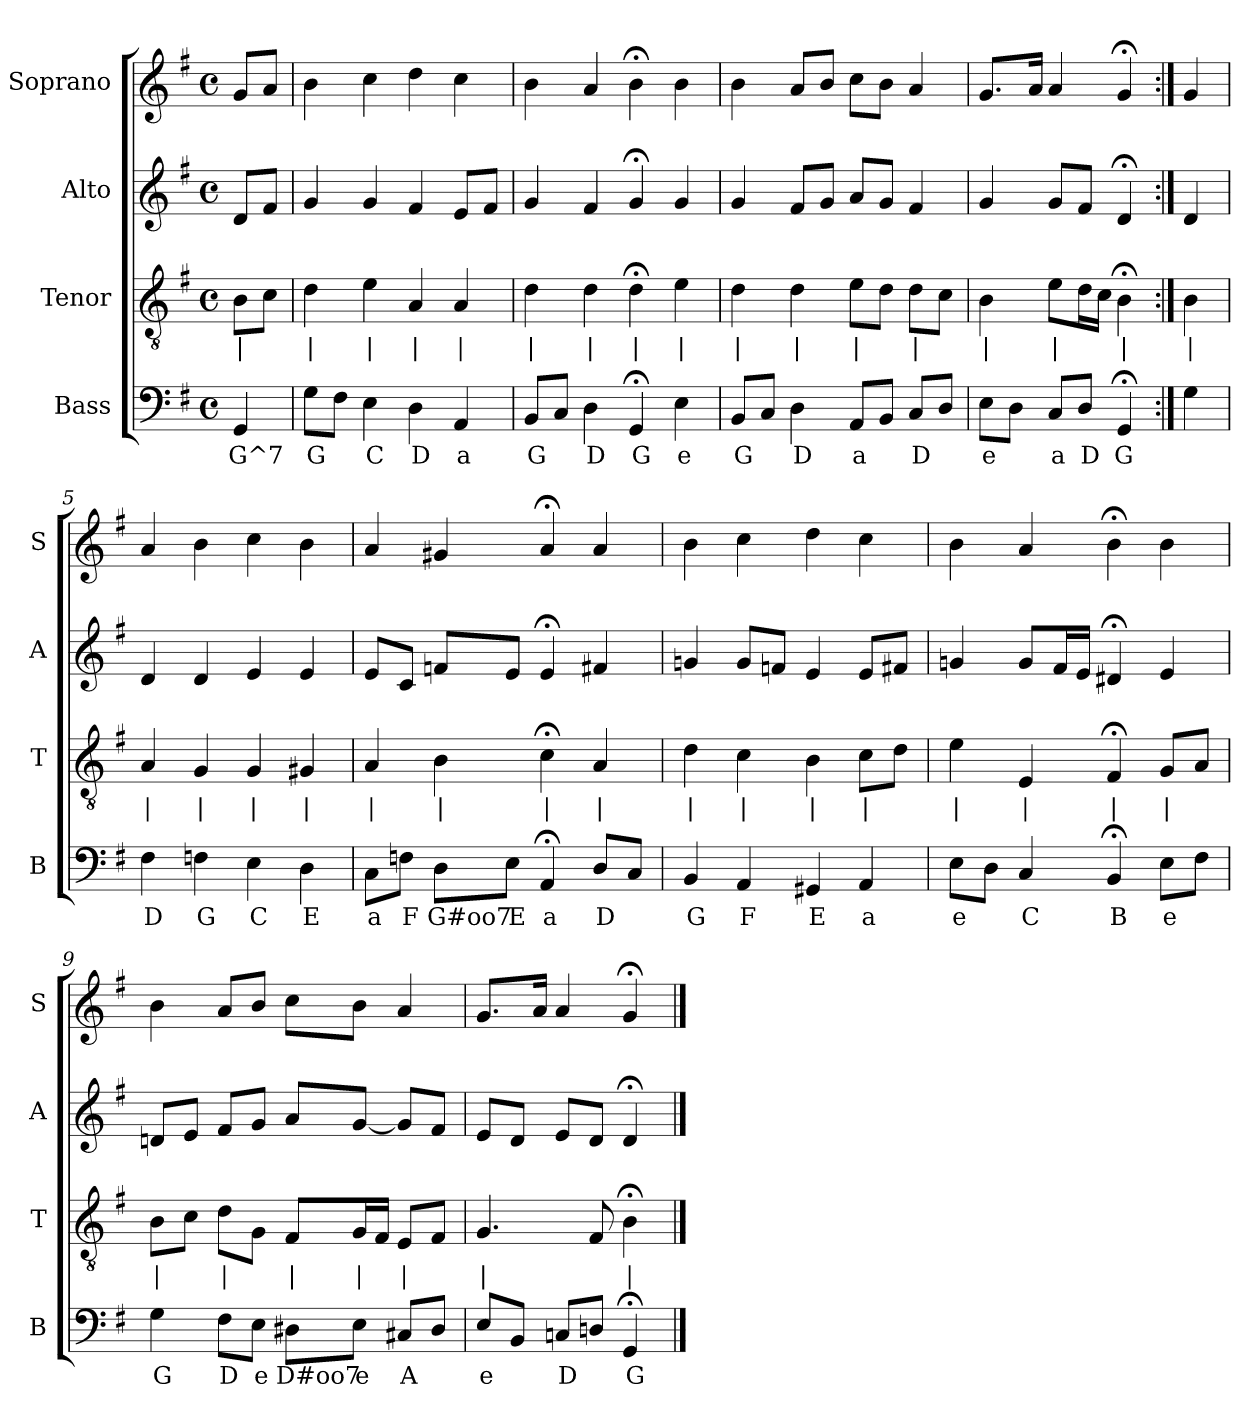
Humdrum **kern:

**kern	**text	**kern	**text	**kern	**kern
*part4	*part4	*part3	*part3	*part2	*part1
*staff4	*staff4	*staff3	*staff3	*staff2	*staff1
*I"Bass	*	*I"Tenor	*	*I"Alto	*I"Soprano
*I'B	*	*I'T	*	*I'A	*I'S
*clefF4	*	*clefGv2	*	*clefG2	*clefG2
*k[f#]	*	*k[f#]	*	*k[f#]	*k[f#]
*G:	*	*G:	*	*G:	*G:
*M4/4	*	*M4/4	*	*M4/4	*M4/4
*met(c)	*	*met(c)	*	*met(c)	*met(c)
*MM100	*	*MM100	*	*MM100	*MM100
=	=	=	=	=	=
4GG	G^7	8BL	|	8dL	8gL
.	.	8cJ	.	8f#J	8aJ
=1	=1	=1	=1	=1	=1
8GL	G	4d	|	4g	4b
8F#J	.	.	.	.	.
4E	C	4e	|	4g	4cc
4D	D	4A	|	4f#	4dd
4AA	a	4A	|	8eL	4cc
.	.	.	.	8f#J	.
=2	=2	=2	=2	=2	=2
8BBL	G	4d	|	4g	4b
8CJ	.	.	.	.	.
4D	D	4d	|	4f#	4a
4GG;<	G	4d;<	|	4g;<	4b;<
4E	e	4e	|	4g	4b
=3	=3	=3	=3	=3	=3
8BBL	G	4d	|	4g	4b
8CJ	.	.	.	.	.
4D	D	4d	|	8f#L	8aL
.	.	.	.	8gJ	8bJ
8AAL	a	8eL	|	8aL	8ccL
8BBJ	.	8dJ	.	8gJ	8bJ
8CL	D	8dL	|	4f#	4a
8DJ	.	8cJ	.	.	.
=4	=4	=4	=4	=4	=4
8EL	e	4B	|	4g	8.gL
8DJ	.	.	.	.	.
.	.	.	.	.	16aJk
8CL	a	8eL	|	8gL	4a
8DJ	D	16dL	.	8f#J	.
.	.	16cJJ	.	.	.
4GG;<	G	4B;<	|	4d;<	4g;<
=:|!	=:|!	=:|!	=:|!	=:|!	=:|!
4G	.	4B	|	4d	4g
=5	=5	=5	=5	=5	=5
4F#	D	4A	|	4d	4a
4Fn	G	4G	|	4d	4b
4E	C	4G	|	4e	4cc
4D	E	4G#X	|	4e	4b
=6	=6	=6	=6	=6	=6
8CL	a	4A	|	8eL	4a
8FnJ	F	.	.	8cJ	.
8DL	G#oo7	4B	|	8fnL	4g#X
8EJ	E	.	.	8eJ	.
4AA;<	a	4c;<	|	4e;<	4a;<
8DL	D	4A	|	4f#X	4a
8CJ	.	.	.	.	.
=7	=7	=7	=7	=7	=7
4BB	G	4d	|	4gn	4b
4AA	F	4c	|	8gL	4cc
.	.	.	.	8fnJ	.
4GG#X	E	4B	|	4e	4dd
4AA	a	8cL	|	8eL	4cc
.	.	8dJ	.	8f#XJ	.
=8	=8	=8	=8	=8	=8
8EL	e	4e	|	4gn	4b
8DJ	.	.	.	.	.
4C	C	4E	|	8gL	4a
.	.	.	.	16f#L	.
.	.	.	.	16eJJ	.
4BB;<	B	4F#;<	|	4d#X;<	4b;<
8EL	e	8GL	|	4e	4b
8F#J	.	8AJ	.	.	.
=9	=9	=9	=9	=9	=9
4G	G	8BL	|	8dnL	4b
.	.	8cJ	.	8eJ	.
8F#L	D	8dL	|	8f#L	8aL
8EJ	e	8GJ	.	8gJ	8bJ
8D#XL	D#oo7	8F#L	|	8aL	8ccL
8EJ	e	16GL	|	[8gJ	8bJ
.	.	16F#JJ	.	.	.
8C#XL	A	8EL	|	8gL]	4a
8D#J	.	8F#J	.	8f#J	.
=10	=10	=10	=10	=10	=10
8EL	e	4.G	|	8eL	8.gL
8BBJ	.	.	.	8dJ	.
.	.	.	.	.	16aJk
8CnL	D	.	.	8eL	4a
8DnJ	.	8F#	.	8dJ	.
4GG;<	G	4B;<	|	4d;<	4g;<
==	==	==	==	==	==
*-	*-	*-	*-	*-	*-
